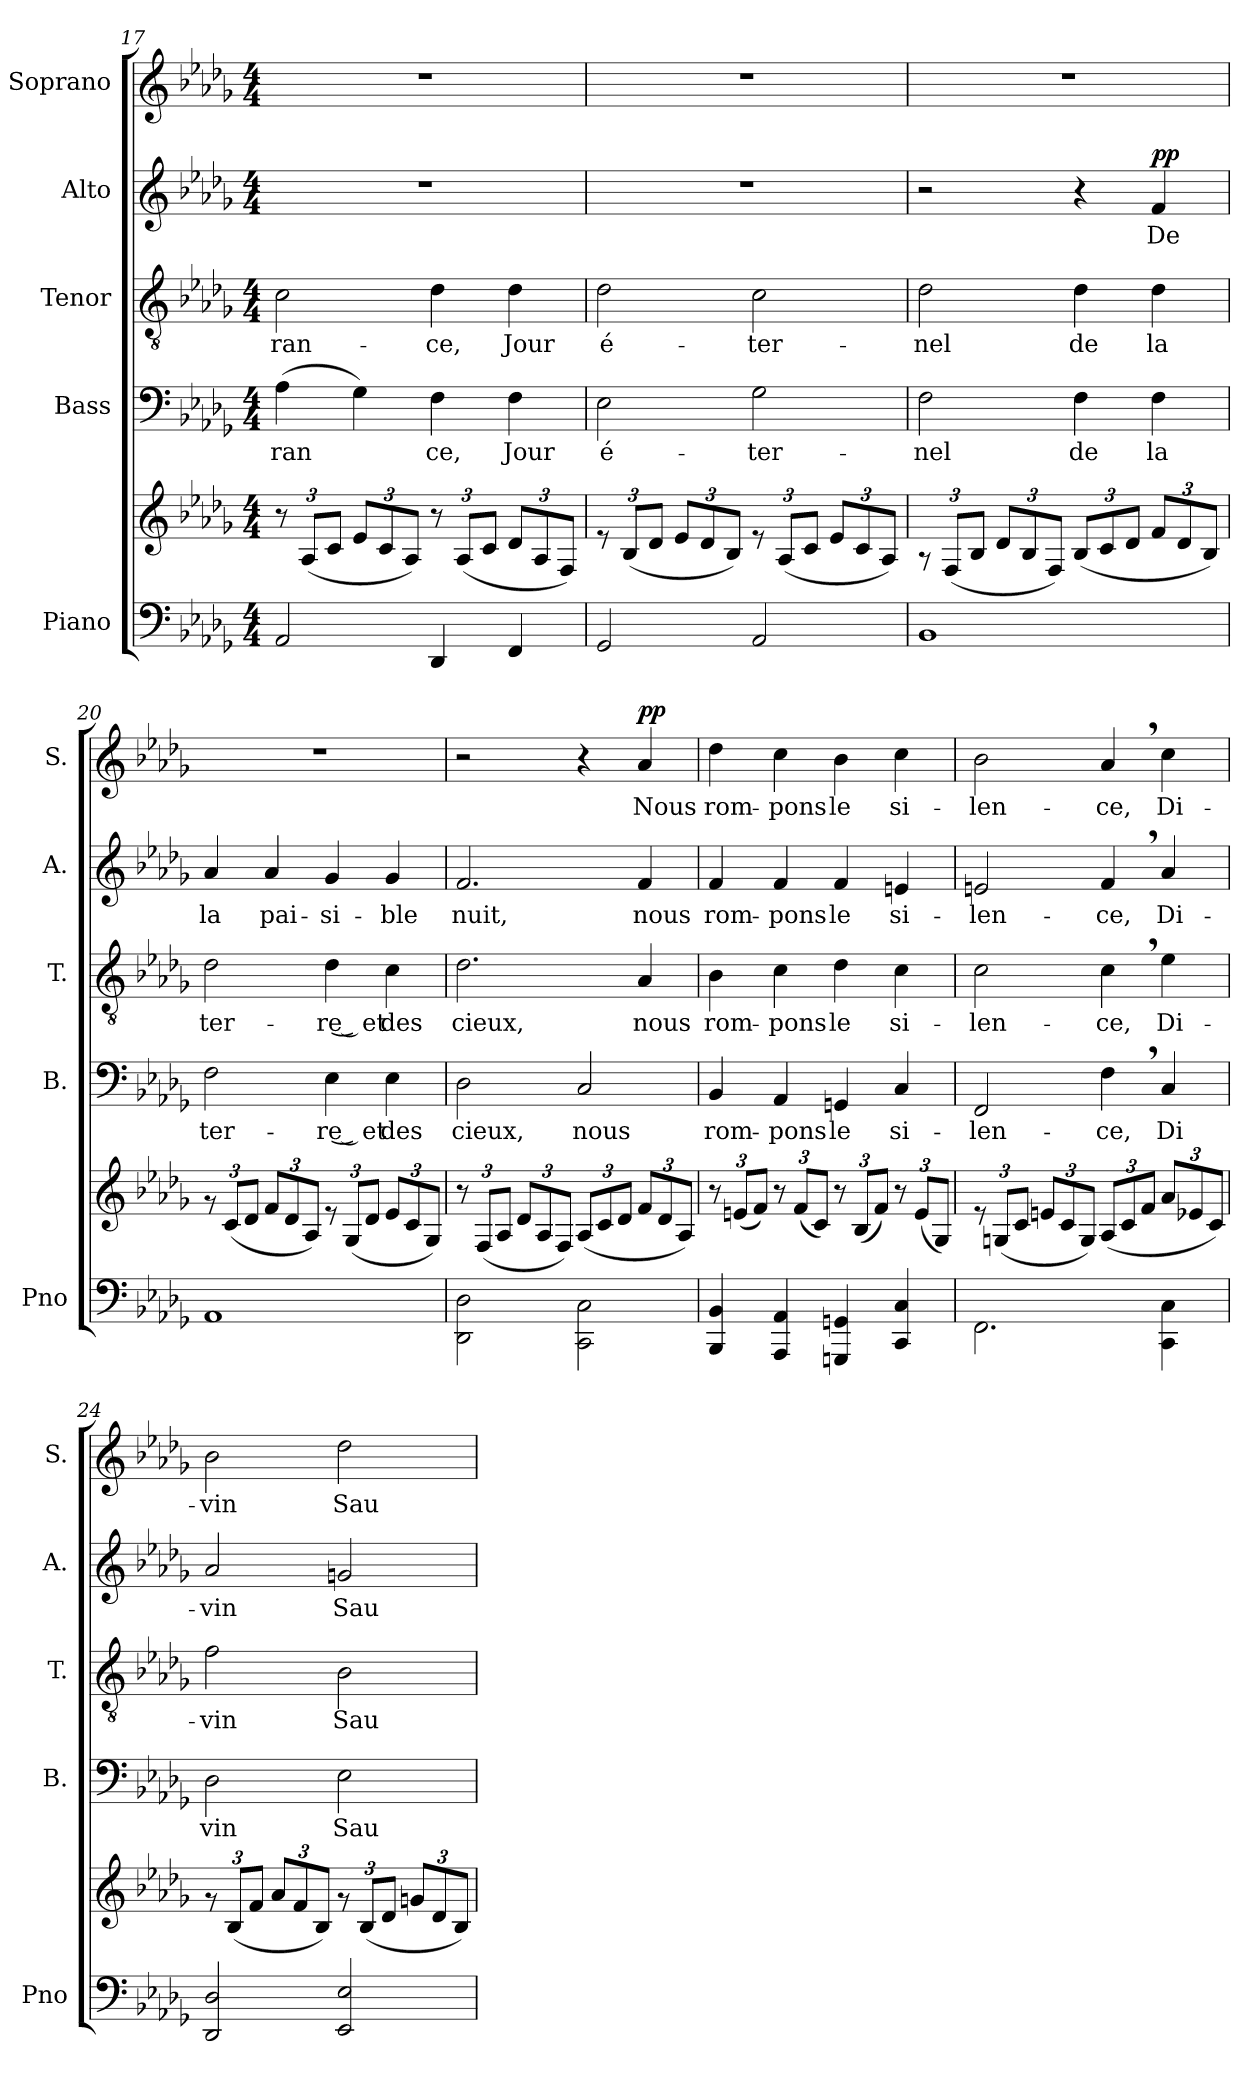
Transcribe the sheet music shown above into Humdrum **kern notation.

**kern	**kern	**kern	**text	**kern	**text	**kern	**text	**dynam	**kern	**text	**dynam
*part5	*part5	*part4	*part4	*part3	*part3	*part2	*part2	*part2	*part1	*part1	*part1
*staff6	*staff5	*staff4	*staff4	*staff3	*staff3	*staff2	*staff2	*staff2	*staff1	*staff1	*staff1
*I"Piano	*	*I"Bass	*	*I"Tenor	*	*I"Alto	*	*	*I"Soprano	*	*
*I'Pno	*	*I'B.	*	*I'T.	*	*I'A.	*	*	*I'S.	*	*
!!LO:LB:g=z
*clefF4	*clefG2	*clefF4	*	*clefGv2	*	*clefG2	*	*	*clefG2	*	*
*k[b-e-a-d-g-]	*k[b-e-a-d-g-]	*k[b-e-a-d-g-]	*	*k[b-e-a-d-g-]	*	*k[b-e-a-d-g-]	*	*	*k[b-e-a-d-g-]	*	*
*D-:	*D-:	*D-:	*	*D-:	*	*D-:	*	*	*D-:	*	*
*M4/4	*M4/4	*M4/4	*	*M4/4	*	*M4/4	*	*	*M4/4	*	*
=17	=17	=17	=17	=17	=17	=17	=17	=17	=17	=17	=17
*^	*	*	*	*	*	*	*	*	*	*	*
*	*	*Xbrackettup	*	*	*	*	*	*	*	*	*	*
2AA-/	1ryy	12r	(4A-\	-ran	2c\	-ran-	1r	.	.	1r	.	.
.	.	(12A-/L	.	.	.	.	.	.	.	.	.	.
.	.	12c/J	.	.	.	.	.	.	.	.	.	.
.	.	12e-/L	4G-\)	.	.	.	.	.	.	.	.	.
.	.	12c/	.	.	.	.	.	.	.	.	.	.
.	.	12A-/J)	.	.	.	.	.	.	.	.	.	.
4DD-/	.	12r	4F\	ce,	4d-\	-ce,	.	.	.	.	.	.
.	.	(12A-/L	.	.	.	.	.	.	.	.	.	.
.	.	12c/J	.	.	.	.	.	.	.	.	.	.
4FF/	.	12d-/L	4F\	Jour	4d-\	Jour	.	.	.	.	.	.
.	.	12A-/	.	.	.	.	.	.	.	.	.	.
.	.	12F/J)	.	.	.	.	.	.	.	.	.	.
=18	=18	=18	=18	=18	=18	=18	=18	=18	=18	=18	=18	=18
2GG-/	1ryy	12re	2E-\	é-	2d-\	é-	1r	.	.	1r	.	.
.	.	(12B-/L	.	.	.	.	.	.	.	.	.	.
.	.	12d-/J	.	.	.	.	.	.	.	.	.	.
.	.	12e-/L	.	.	.	.	.	.	.	.	.	.
.	.	12d-/	.	.	.	.	.	.	.	.	.	.
.	.	12B-/J)	.	.	.	.	.	.	.	.	.	.
2AA-/	.	12re	2G-\	-ter-	2c\	-ter-	.	.	.	.	.	.
.	.	(12A-/L	.	.	.	.	.	.	.	.	.	.
.	.	12c/J	.	.	.	.	.	.	.	.	.	.
.	.	12e-/L	.	.	.	.	.	.	.	.	.	.
.	.	12c/	.	.	.	.	.	.	.	.	.	.
.	.	12A-/J)	.	.	.	.	.	.	.	.	.	.
=19	=19	=19	=19	=19	=19	=19	=19	=19	=19	=19	=19	=19
1BB-	1ryy	12rA	2F\	-nel	2d-\	-nel	2r	.	.	1r	.	.
.	.	(12F/L	.	.	.	.	.	.	.	.	.	.
.	.	12B-/J	.	.	.	.	.	.	.	.	.	.
.	.	12d-/L	.	.	.	.	.	.	.	.	.	.
.	.	12B-/	.	.	.	.	.	.	.	.	.	.
.	.	12F/J)	.	.	.	.	.	.	.	.	.	.
.	.	(12B-/L	4F\	de	4d-\	de	4r	.	.	.	.	.
.	.	12c/	.	.	.	.	.	.	.	.	.	.
.	.	12d-/J	.	.	.	.	.	.	.	.	.	.
!	!	!	!	!	!	!	!	!	!LO:DY:a	!	!	!
.	.	12f/L	4F\	la	4d-\	la	4f/	De	pp	.	.	.
.	.	12d-/	.	.	.	.	.	.	.	.	.	.
.	.	12B-/J)	.	.	.	.	.	.	.	.	.	.
=20	=20	=20	=20	=20	=20	=20	=20	=20	=20	=20	=20	=20
1AA-	1ryy	12rg	2F\	ter-	2d-\	ter-	4a-/	la	.	1r	.	.
.	.	(12c/L	.	.	.	.	.	.	.	.	.	.
.	.	12d-/J	.	.	.	.	.	.	.	.	.	.
.	.	12f/L	.	.	.	.	4a-/	pai-	.	.	.	.
.	.	12d-/	.	.	.	.	.	.	.	.	.	.
.	.	12A-/J)	.	.	.	.	.	.	.	.	.	.
.	.	12re	4E-\	-re͜ et	4d-\	-re͜ et	4g-/	-si-	.	.	.	.
.	.	(12G-/L	.	.	.	.	.	.	.	.	.	.
.	.	12d-/J	.	.	.	.	.	.	.	.	.	.
.	.	12e-/L	4E-\	des	4c\	des	4g-/	-ble	.	.	.	.
.	.	12c/	.	.	.	.	.	.	.	.	.	.
.	.	12G-/J)	.	.	.	.	.	.	.	.	.	.
!!LO:PB:g=z
=21	=21	=21	=21	=21	=21	=21	=21	=21	=21	=21	=21	=21
1ryy	2DD-\ 2D-\	12r	2D-\	cieux,	2.d-\	cieux,	2.f/	nuit,	.	2r	.	.
.	.	(12F/L	.	.	.	.	.	.	.	.	.	.
.	.	12A-/J	.	.	.	.	.	.	.	.	.	.
.	.	12d-/L	.	.	.	.	.	.	.	.	.	.
.	.	12A-/	.	.	.	.	.	.	.	.	.	.
.	.	12F/J)	.	.	.	.	.	.	.	.	.	.
.	2CC\ 2C\	(12A-/L	2C/	nous	.	.	.	.	.	4r	.	.
.	.	12c/	.	.	.	.	.	.	.	.	.	.
.	.	12d-/J	.	.	.	.	.	.	.	.	.	.
!	!	!	!	!	!	!	!	!	!	!	!	!LO:DY:a
.	.	12f/L	.	.	4A-/	nous	4f/	nous	.	4a-/	Nous	pp
.	.	12d-/	.	.	.	.	.	.	.	.	.	.
.	.	12A-/J)	.	.	.	.	.	.	.	.	.	.
=22	=22	=22	=22	=22	=22	=22	=22	=22	=22	=22	=22	=22
4BBB-/ 4BB-/	1ryy	12r	4BB-/	rom-	4B-\	rom-	4f/	rom-	.	4dd-\	rom-	.
.	.	(12en/L	.	.	.	.	.	.	.	.	.	.
.	.	12f/J)	.	.	.	.	.	.	.	.	.	.
4AAA-/ 4AA-/	.	12r	4AA-/	-pons	4c\	-pons	4f/	-pons	.	4cc\	-pons	.
.	.	(12f/L	.	.	.	.	.	.	.	.	.	.
.	.	12c/J)	.	.	.	.	.	.	.	.	.	.
4GGGn/ 4GGn/	.	12r	4GGn/	le	4d-\	le	4f/	le	.	4b-\	le	.
.	.	(12B-/L	.	.	.	.	.	.	.	.	.	.
.	.	12f/J)	.	.	.	.	.	.	.	.	.	.
4CC/ 4C/	.	12r	4C/	si-	4c\	si-	4en/	si-	.	4cc\	si-	.
.	.	(12e/L	.	.	.	.	.	.	.	.	.	.
.	.	12G-/J)	.	.	.	.	.	.	.	.	.	.
=23	=23	=23	=23	=23	=23	=23	=23	=23	=23	=23	=23	=23
1ryy	2.FF\	12re	2FF/	-len-	2c\	-len-	2en/	-len-	.	2b-\	-len-	.
.	.	(12Gn/L	.	.	.	.	.	.	.	.	.	.
.	.	12c/J	.	.	.	.	.	.	.	.	.	.
.	.	12en/L	.	.	.	.	.	.	.	.	.	.
.	.	12c/	.	.	.	.	.	.	.	.	.	.
.	.	12G/J)	.	.	.	.	.	.	.	.	.	.
.	.	(12A-/L	4F,\	-ce,	4c,\	-ce,	4f,/	-ce,	.	4a-,/	-ce,	.
.	.	12c/	.	.	.	.	.	.	.	.	.	.
.	.	12f/J	.	.	.	.	.	.	.	.	.	.
.	4CC\ 4C\	12a-/L	4C/	Di	4e-\	Di-	4a-/	Di-	.	4cc\	Di-	.
.	.	12e-X/	.	.	.	.	.	.	.	.	.	.
.	.	12c/J)	.	.	.	.	.	.	.	.	.	.
=24	=24	=24	=24	=24	=24	=24	=24	=24	=24	=24	=24	=24
2DD-/ 2D-/	1ryy	12rg	2D-\	vin	2f\	-vin	2a-/	-vin	.	2b-\	-vin	.
.	.	(12B-/L	.	.	.	.	.	.	.	.	.	.
.	.	12f/J	.	.	.	.	.	.	.	.	.	.
.	.	12a-/L	.	.	.	.	.	.	.	.	.	.
.	.	12f/	.	.	.	.	.	.	.	.	.	.
.	.	12B-/J)	.	.	.	.	.	.	.	.	.	.
2EE-/ 2E-/	.	12rg	2E-\	Sau-	2B-\	Sau-	2gn/	Sau-	.	2dd-\	Sau-	.
.	.	(12B-/L	.	.	.	.	.	.	.	.	.	.
.	.	12d-/J	.	.	.	.	.	.	.	.	.	.
.	.	12gn/L	.	.	.	.	.	.	.	.	.	.
.	.	12d-/	.	.	.	.	.	.	.	.	.	.
.	.	12B-/J)	.	.	.	.	.	.	.	.	.	.
*v	*v	*	*	*	*	*	*	*	*	*	*	*
=	=	=	=	=	=	=	=	=	=	=	=
*-	*-	*-	*-	*-	*-	*-	*-	*-	*-	*-	*-
